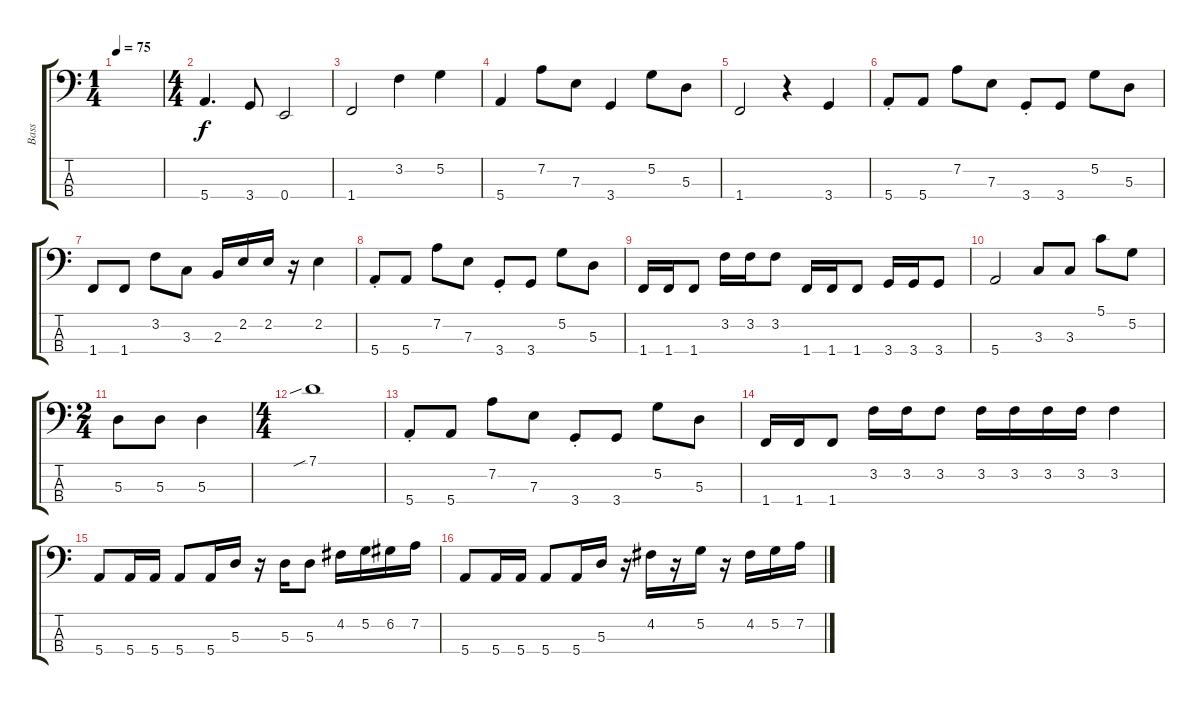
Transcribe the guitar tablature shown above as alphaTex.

\track ("Bass" "Bass") {instrument electricbassfinger}
\staff {score tabs}
\tuning (G2 D2 A1 E1) {hide}
\ts (1 4)
\tempo 75
\clef f4
\ks c
|
\ts (4 4)
5.4.4{d} 3.4.8 0.4.2 |
1.4.2 3.2.4 5.2.4 |
5.4.4 7.2.8 7.3.8 3.4.4 5.2.8 5.3.8 |
1.4.2 r.4 3.4.4 |
5.4{st}.8 5.4.8 7.2.8 7.3.8 3.4{st}.8 3.4.8 5.2.8 5.3.8 |
1.4.8 1.4.8 3.2.8 3.3.8 2.3.16 2.2.16 2.2.16 r.16 2.2.4 |
5.4{st}.8 5.4.8 7.2.8 7.3.8 3.4{st}.8 3.4.8 5.2.8 5.3.8 |
1.4.16 1.4.16 1.4.8 3.2.16 3.2.16 3.2.8 1.4.16 1.4.16 1.4.8 3.4.16 3.4.16 3.4.8 |
5.4.2 3.3.8 3.3.8 5.1.8 5.2.8 |
\ts (2 4)
5.3.8 5.3.8 5.3.4 |
\ts (4 4)
7.1{sib}.1 |
5.4{st}.8 5.4.8 7.2.8 7.3.8 3.4{st}.8 3.4.8 5.2.8 5.3.8 |
1.4.16 1.4.16 1.4.8 3.2.16{volume 16} 3.2.16 3.2.8 3.2.16 3.2.16 3.2.16 3.2.16 3.2.4 |
5.4.8 5.4.16 5.4.16 5.4.8 5.4.16 5.3.16 r.16 5.3.16 5.3.8 4.2.16 5.2.16 6.2.16 7.2.16 |
5.4.8 5.4.16 5.4.16 5.4.8 5.4.16 5.3.16 r.16 4.2.16 r.16 5.2.16 r.16 4.2.16 5.2.16 7.2.16
